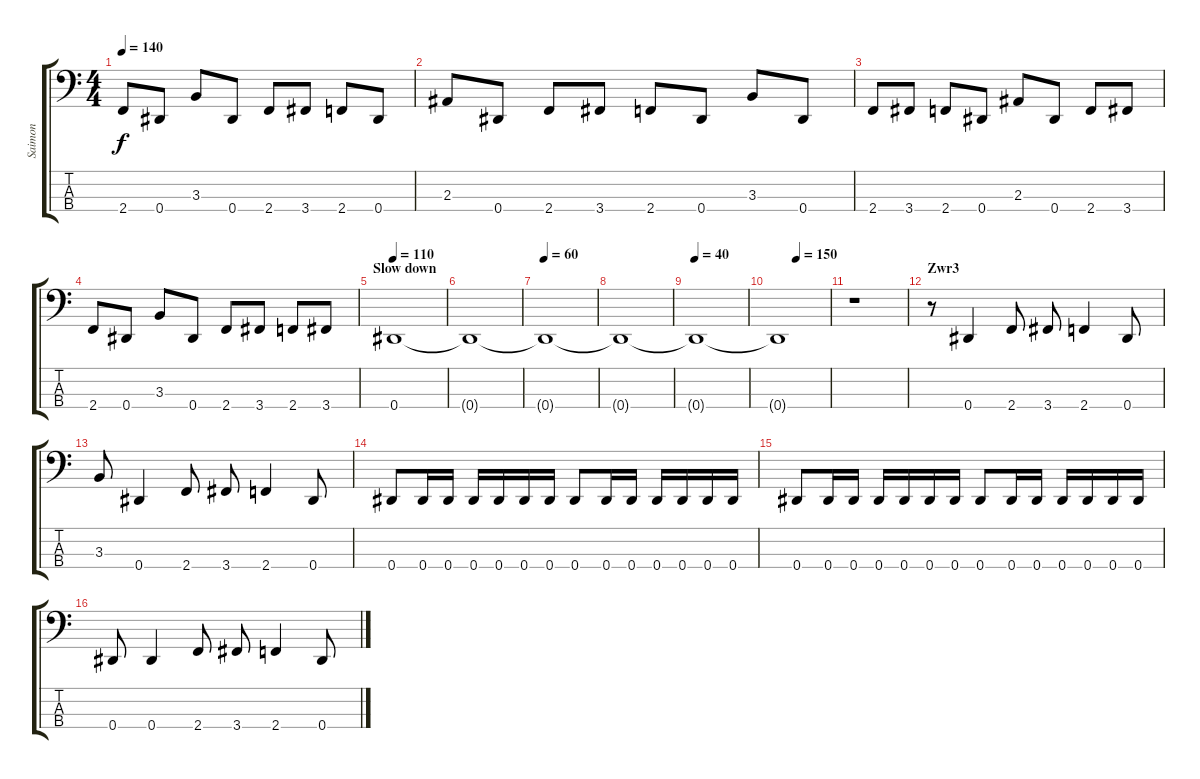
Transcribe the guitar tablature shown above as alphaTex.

\track ("Saimon" "Saimon") {instrument electricbassfinger}
\staff {score tabs}
\tuning (Gb2 Db2 Ab1 Eb1) {hide}
\ts (4 4)
\tempo 140
\clef f4
\ks c
2.4.8{dy f} 0.4.8 3.3.8 0.4.8 2.4.8 3.4.8 2.4.8 0.4.8 |
2.3.8 0.4.8 2.4.8 3.4.8 2.4.8 0.4.8 3.3.8 0.4.8 |
2.4.8 3.4.8 2.4.8 0.4.8 2.3.8 0.4.8 2.4.8 3.4.8 |
2.4.8 0.4.8 3.3.8 0.4.8 2.4.8 3.4.8 2.4.8 3.4.8 |
\section ("" "Slow down")
\tempo 110
0.4.1 |
0.4{t}.1 |
\tempo 60
0.4{t}.1 |
0.4{t}.1 |
\tempo 40
0.4{t}.1{volume 0} |
\tempo (150 0.375)
0.4{t}.1 |
r.1 |
\section ("" "Zwr3")
r.8{volume 16} 0.4.4 2.4.8 3.4.8 2.4.4 0.4.8 |
3.3.8 0.4.4 2.4.8 3.4.8 2.4.4 0.4.8 |
0.4.8 0.4.16 0.4.16 0.4.16 0.4.16 0.4.16 0.4.16 0.4.8 0.4.16 0.4.16 0.4.16 0.4.16 0.4.16 0.4.16 |
0.4.8 0.4.16 0.4.16 0.4.16 0.4.16 0.4.16 0.4.16 0.4.8 0.4.16 0.4.16 0.4.16 0.4.16 0.4.16 0.4.16 |
0.4.8 0.4.4 2.4.8 3.4.8 2.4.4 0.4.8
